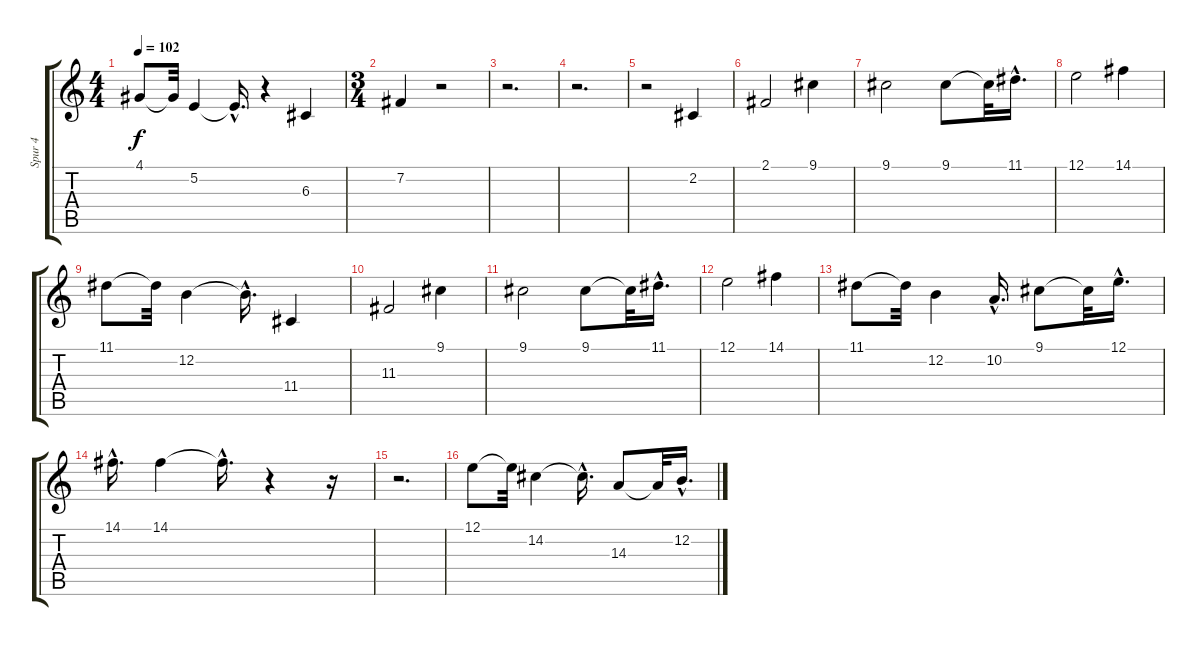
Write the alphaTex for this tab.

\track ("Spur 4" "Spur 4") {instrument lead6voice}
\staff {score tabs}
\tuning (E4 B3 G3 D3 A2 E2) {hide}
\ts (4 4)
\tempo 102
\clef g2
\ks c
4.1.8{dy f} 4.1{t}.32 5.2.4 5.2{hac t}.16{d} r.4 6.3.4 |
\ts (3 4)
7.2.4 r.2 |
r.2{d} |
r.2{d} |
r.2 2.2.4 |
2.1.2 9.1.4 |
9.1.2 9.1.8 9.1{t}.32 11.1{hac}.16{d} |
12.1.2 14.1.4 |
11.1.8 11.1{t}.32 12.2.4 12.2{hac t}.16{d} 11.4.4 |
11.3.2 9.1.4 |
9.1.2 9.1.8 9.1{t}.32 11.1{hac}.16{d} |
12.1.2 14.1.4 |
11.1.8 11.1{t}.32 12.2.4 10.2{hac}.16{d} 9.1.8 9.1{t}.32 12.1{hac}.16{d} |
14.1{hac}.16{d} 14.1.4 14.1{hac t}.16{d} r.4 r.16 |
r.2{d} |
12.1.8 12.1{t}.32 14.2.4 14.2{hac t}.16{d} 14.3.8 14.3{t}.32 12.2{hac}.16{d}
